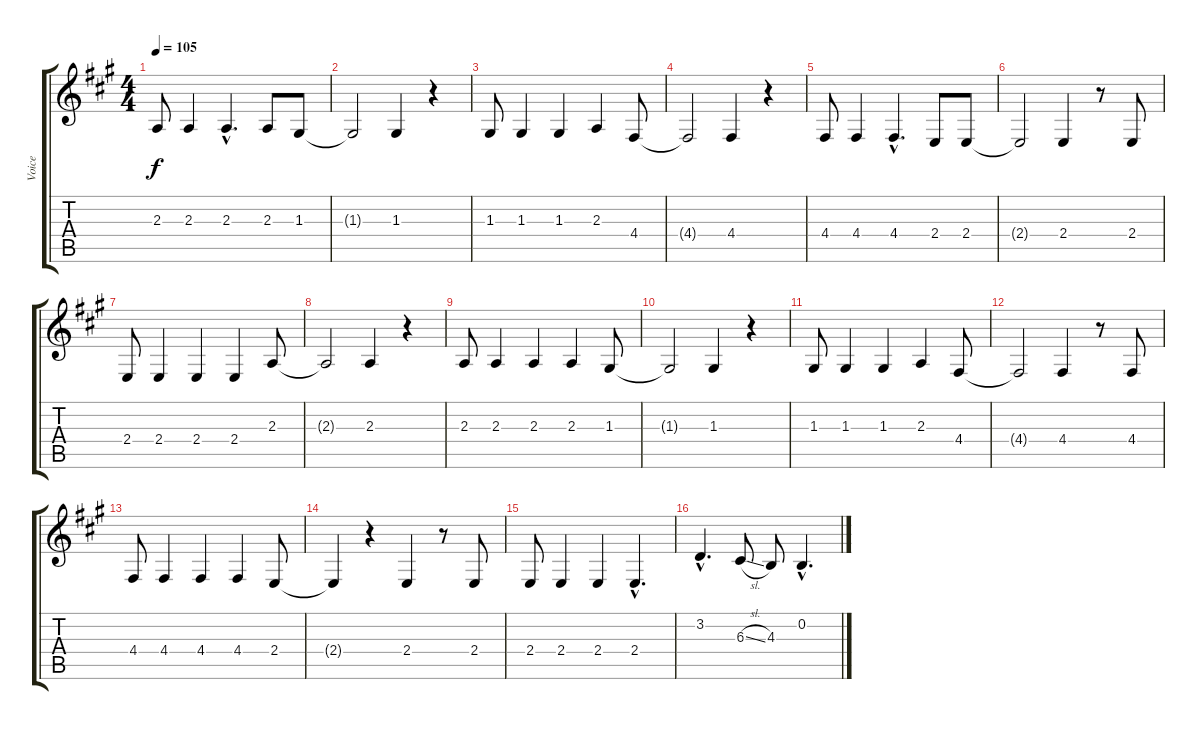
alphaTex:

\track ("Voice" "Voice") {instrument tangoaccordion}
\staff {score tabs}
\tuning (E4 B3 G3 D3 A2 E2) {hide}
\ts (4 4)
\tempo 105
\clef g2
\ks a
2.3.8{dy f} 2.3.4 2.3{hac}.4{d} 2.3.8 1.3.8 |
1.3{t}.2 1.3.4 r.4 |
1.3.8 1.3.4 1.3.4 2.3.4 4.4.8 |
4.4{t}.2 4.4.4 r.4 |
4.4.8 4.4.4 4.4{hac}.4{d} 2.4.8 2.4.8 |
2.4{t}.2 2.4.4 r.8 2.4.8 |
2.4.8 2.4.4 2.4.4 2.4.4 2.3.8 |
2.3{t}.2 2.3.4 r.4 |
2.3.8 2.3.4 2.3.4 2.3.4 1.3.8 |
1.3{t}.2 1.3.4 r.4 |
1.3.8 1.3.4 1.3.4 2.3.4 4.4.8 |
4.4{t}.2 4.4.4 r.8 4.4.8 |
4.4.8 4.4.4 4.4.4 4.4.4 2.4.8 |
2.4{t}.4 r.4 2.4.4 r.8 2.4.8 |
2.4.8 2.4.4 2.4.4 2.4{hac}.4{d} |
3.2{hac}.4{d} 6.3{sl}.8 4.3.8 0.2{hac}.4{d}
